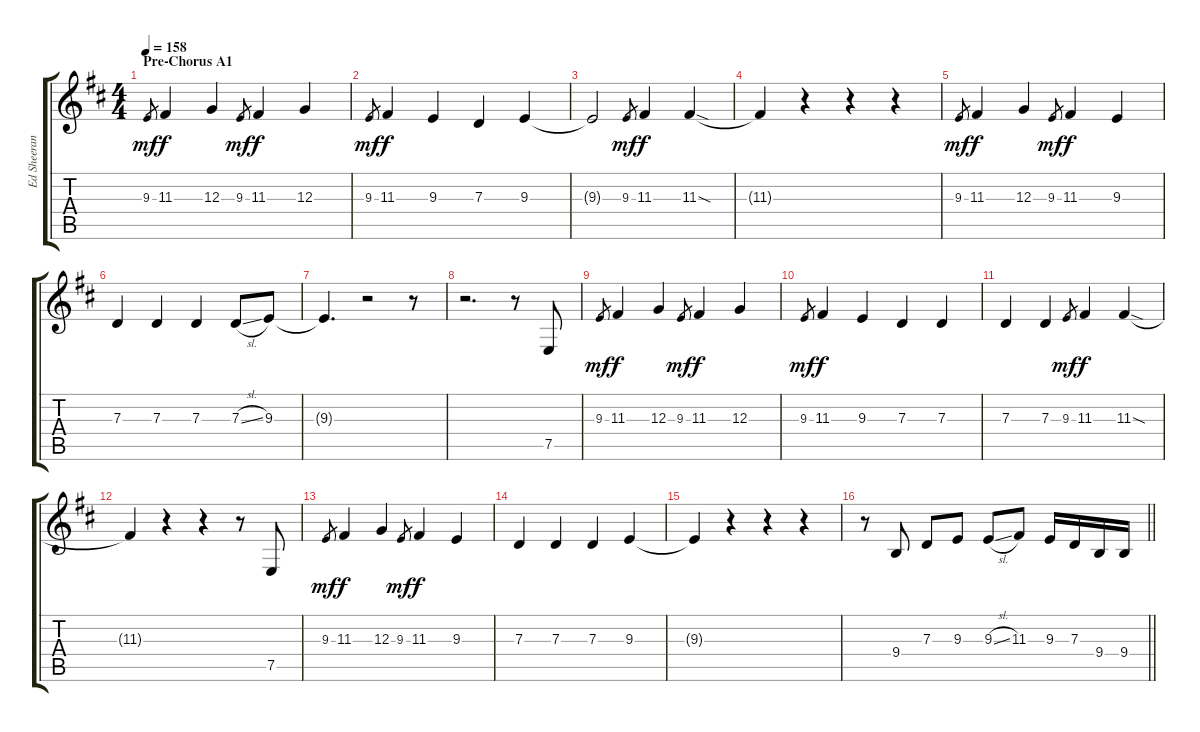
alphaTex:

\track ("Ed Sheeran Vocals" "Ed Sheeran") {instrument flute}
\staff {score tabs}
\tuning (E4 B3 G3 D3 A2 E2) {hide}
\ts (4 4)
\section ("" "Pre-Chorus A1")
\tempo 158
\clef g2
\ks d
9.3.8{gr dy mf} 11.3.4{dy f} 12.3.4 9.3.8{gr dy mf} 11.3.4{dy f} 12.3.4 |
9.3.8{gr dy mf} 11.3.4{dy f} 9.3.4 7.3.4 9.3.4 |
9.3{t}.2 9.3.8{gr dy mf} 11.3.4{dy f} 11.3{sod}.4 |
11.3{t}.4 r.4 r.4 r.4 |
9.3.8{gr dy mf} 11.3.4{dy f} 12.3.4 9.3.8{gr dy mf} 11.3.4{dy f} 9.3.4 |
7.3.4 7.3.4 7.3.4 7.3{sl}.8 9.3.8 |
9.3{t}.4{d} r.2 r.8 |
r.2{d} r.8 7.5.8 |
9.3.8{gr dy mf} 11.3.4{dy f} 12.3.4 9.3.8{gr dy mf} 11.3.4{dy f} 12.3.4 |
9.3.8{gr dy mf} 11.3.4{dy f} 9.3.4 7.3.4 7.3.4 |
7.3.4 7.3.4 9.3.8{gr dy mf} 11.3.4{dy f} 11.3{sod}.4 |
11.3{t}.4 r.4 r.4 r.8 7.5.8 |
9.3.8{gr dy mf} 11.3.4{dy f} 12.3.4 9.3.8{gr dy mf} 11.3.4{dy f} 9.3.4 |
7.3.4 7.3.4 7.3.4 9.3.4 |
9.3{t}.4 r.4 r.4 r.4 |
\barLineRight lightlight
r.8 9.4.8 7.3.8 9.3.8 9.3{sl}.8 11.3.8 9.3.16 7.3.16 9.4.16 9.4.16
